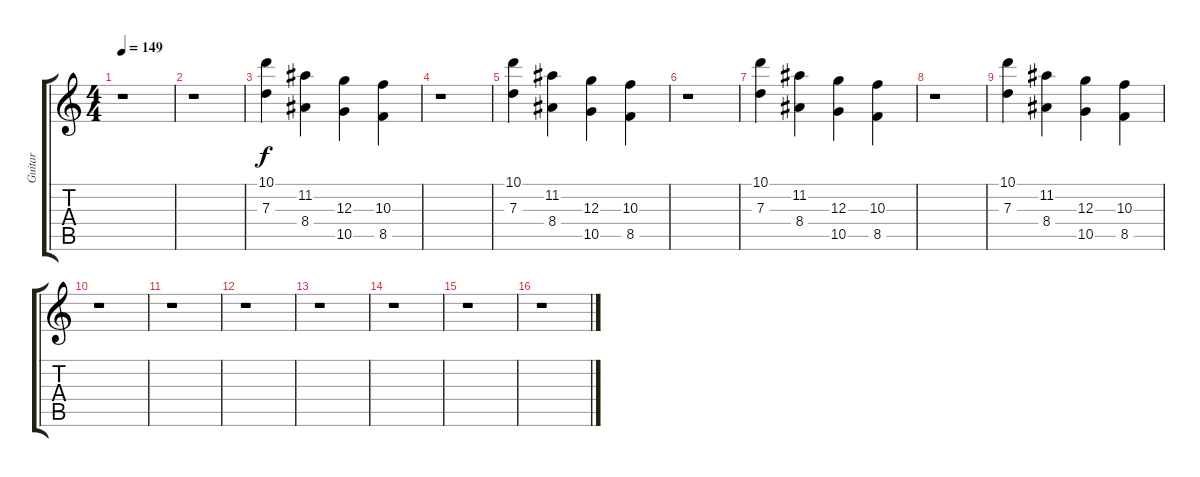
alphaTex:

\track ("Guitar" "Guitar") {instrument acousticguitarnylon}
\staff {score tabs}
\tuning (E4 B3 G3 D3 A2 E2) {hide}
\ts (4 4)
\tempo 149
\clef g2
\ks c
r.1{dy f} |
r.1 |
(10.1 7.3).4 (11.2 8.4).4 (12.3 10.5).4 (10.3 8.5).4 |
r.1 |
(10.1 7.3).4 (11.2 8.4).4 (12.3 10.5).4 (10.3 8.5).4 |
r.1 |
(10.1 7.3).4 (11.2 8.4).4 (12.3 10.5).4 (10.3 8.5).4 |
r.1 |
(10.1 7.3).4 (11.2 8.4).4 (12.3 10.5).4 (10.3 8.5).4 |
r.1 |
r.1 |
r.1 |
r.1 |
r.1 |
r.1 |
r.1
